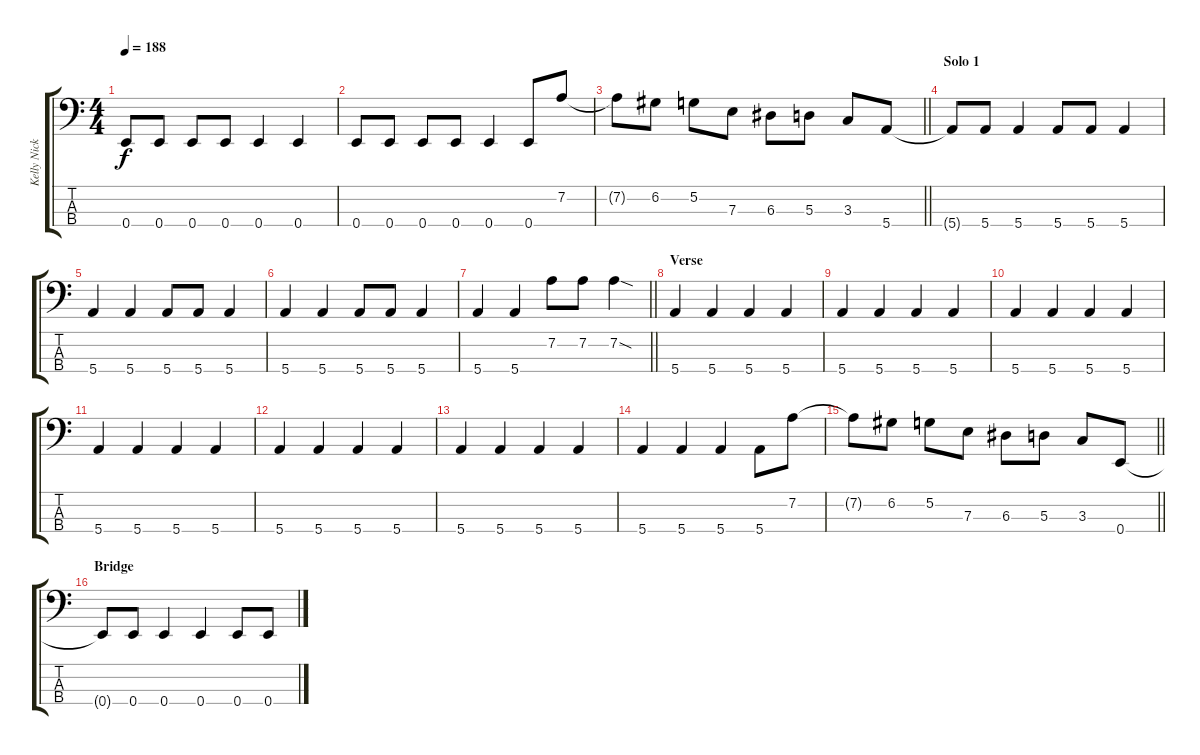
\track ("Kelly Nickels - Bass Guitar" "Kelly Nick") {instrument electricbasspick}
\staff {score tabs}
\tuning (G2 D2 A1 E1) {hide}
\ts (4 4)
\tempo 188
\clef f4
\ks c
0.4.8{dy f} 0.4.8 0.4.8 0.4.8 0.4.4 0.4.4 |
0.4.8 0.4.8 0.4.8 0.4.8 0.4.4 0.4.8 7.2.8 |
\barLineRight lightlight
7.2{t}.8 6.2.8 5.2.8 7.3.8 6.3.8 5.3.8 3.3.8 5.4.8 |
\section ("" "Solo 1")
5.4{t}.8 5.4.8 5.4.4 5.4.8 5.4.8 5.4.4 |
5.4.4 5.4.4 5.4.8 5.4.8 5.4.4 |
5.4.4 5.4.4 5.4.8 5.4.8 5.4.4 |
\barLineRight lightlight
5.4.4 5.4.4 7.2.8 7.2.8 7.2{sod}.4 |
\section ("" "Verse")
5.4.4 5.4.4 5.4.4 5.4.4 |
5.4.4 5.4.4 5.4.4 5.4.4 |
5.4.4 5.4.4 5.4.4 5.4.4 |
5.4.4 5.4.4 5.4.4 5.4.4 |
5.4.4 5.4.4 5.4.4 5.4.4 |
5.4.4 5.4.4 5.4.4 5.4.4 |
5.4.4 5.4.4 5.4.4 5.4.8 7.2.8 |
\barLineRight lightlight
7.2{t}.8 6.2.8 5.2.8 7.3.8 6.3.8 5.3.8 3.3.8 0.4.8 |
\section ("" "Bridge")
0.4{t}.8 0.4.8 0.4.4 0.4.4 0.4.8 0.4.8
